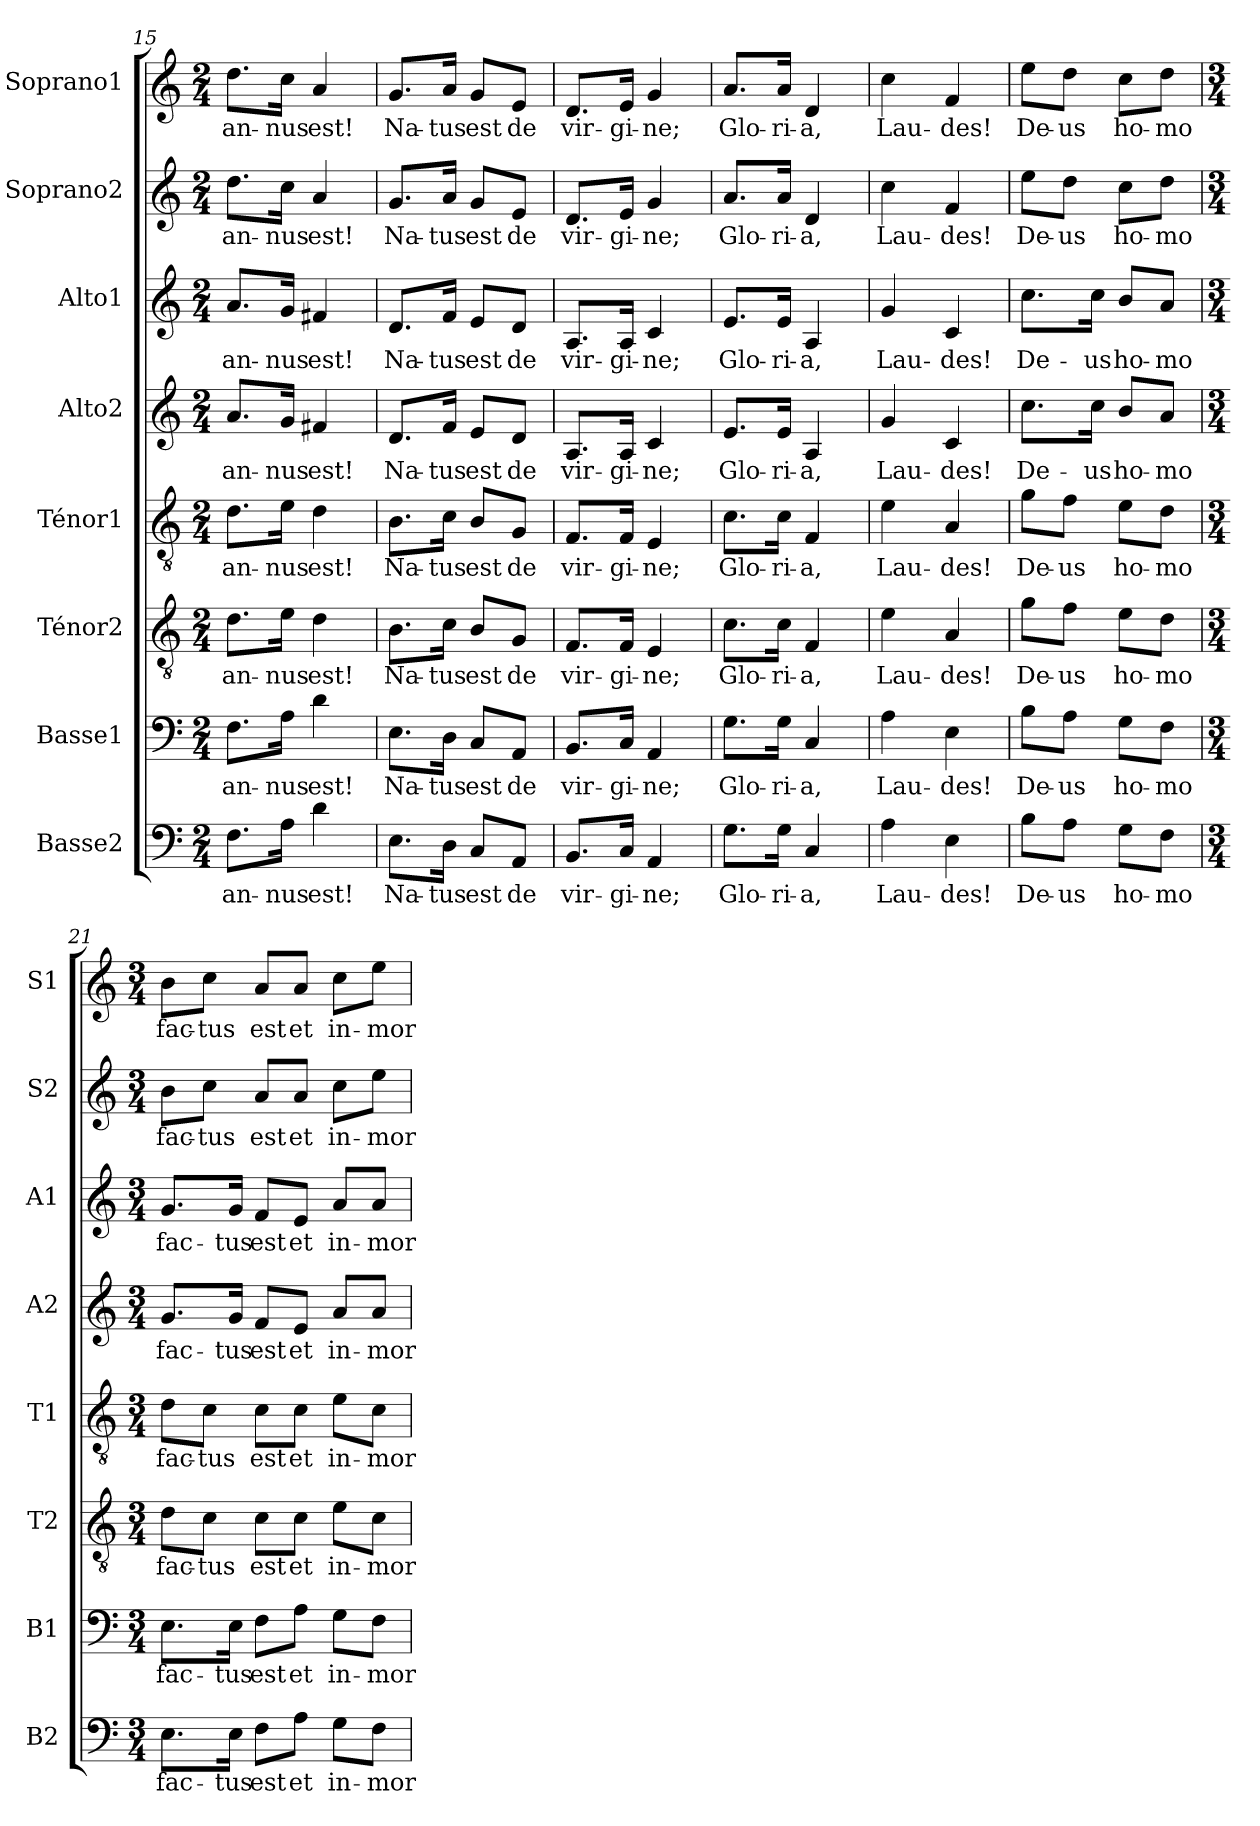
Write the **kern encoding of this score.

**kern	**text	**kern	**text	**kern	**text	**kern	**text	**kern	**text	**kern	**text	**kern	**text	**kern	**text
*part8	*part8	*part7	*part7	*part6	*part6	*part5	*part5	*part4	*part4	*part3	*part3	*part2	*part2	*part1	*part1
*staff8	*staff8	*staff7	*staff7	*staff6	*staff6	*staff5	*staff5	*staff4	*staff4	*staff3	*staff3	*staff2	*staff2	*staff1	*staff1
*I"Basse2	*	*I"Basse1	*	*I"Ténor2	*	*I"Ténor1	*	*I"Alto2	*	*I"Alto1	*	*I"Soprano2	*	*I"Soprano1	*
*I'B2	*	*I'B1	*	*I'T2	*	*I'T1	*	*I'A2	*	*I'A1	*	*I'S2	*	*I'S1	*
*clefF4	*	*clefF4	*	*clefGv2	*	*clefGv2	*	*clefG2	*	*clefG2	*	*clefG2	*	*clefG2	*
*k[]	*	*k[]	*	*k[]	*	*k[]	*	*k[]	*	*k[]	*	*k[]	*	*k[]	*
*M2/4	*	*M2/4	*	*M2/4	*	*M2/4	*	*M2/4	*	*M2/4	*	*M2/4	*	*M2/4	*
=15	=15	=15	=15	=15	=15	=15	=15	=15	=15	=15	=15	=15	=15	=15	=15
!	!LO:LY:b	!	!LO:LY:b	!	!LO:LY:b	!	!LO:LY:b	!	!LO:LY:b	!	!LO:LY:b	!	!LO:LY:b	!	!LO:LY:b
8.F\L	an-	8.F\L	an-	8.d\L	an-	8.d\L	an-	8.a/L	an-	8.a/L	an-	8.dd\L	an-	8.dd\L	an-
!	!LO:LY:b	!	!LO:LY:b	!	!LO:LY:b	!	!LO:LY:b	!	!LO:LY:b	!	!LO:LY:b	!	!LO:LY:b	!	!LO:LY:b
16A\Jk	-nus	16A\Jk	-nus	16e\Jk	-nus	16e\Jk	-nus	16g/Jk	-nus	16g/Jk	-nus	16cc\Jk	-nus	16cc\Jk	-nus
!	!LO:LY:b	!	!LO:LY:b	!	!LO:LY:b	!	!LO:LY:b	!	!LO:LY:b	!	!LO:LY:b	!	!LO:LY:b	!	!LO:LY:b
4d\	est!	4d\	est!	4d\	est!	4d\	est!	4f#X/	est!	4f#X/	est!	4a/	est!	4a/	est!
!!LO:PB:g=z
=16	=16	=16	=16	=16	=16	=16	=16	=16	=16	=16	=16	=16	=16	=16	=16
!	!LO:LY:b	!	!LO:LY:b	!	!LO:LY:b	!	!LO:LY:b	!	!LO:LY:b	!	!LO:LY:b	!	!LO:LY:b	!	!LO:LY:b
8.E\L	Na-	8.E\L	Na-	8.B\L	Na-	8.B\L	Na-	8.d/L	Na-	8.d/L	Na-	8.g/L	Na-	8.g/L	Na-
!	!LO:LY:b	!	!LO:LY:b	!	!LO:LY:b	!	!LO:LY:b	!	!LO:LY:b	!	!LO:LY:b	!	!LO:LY:b	!	!LO:LY:b
16D\Jk	-tus	16D\Jk	-tus	16c\Jk	-tus	16c\Jk	-tus	16f/Jk	-tus	16f/Jk	-tus	16a/Jk	-tus	16a/Jk	-tus
!	!LO:LY:b	!	!LO:LY:b	!	!LO:LY:b	!	!LO:LY:b	!	!LO:LY:b	!	!LO:LY:b	!	!LO:LY:b	!	!LO:LY:b
8C/L	est	8C/L	est	8B/L	est	8B/L	est	8e/L	est	8e/L	est	8g/L	est	8g/L	est
!	!LO:LY:b	!	!LO:LY:b	!	!LO:LY:b	!	!LO:LY:b	!	!LO:LY:b	!	!LO:LY:b	!	!LO:LY:b	!	!LO:LY:b
8AA/J	de	8AA/J	de	8G/J	de	8G/J	de	8d/J	de	8d/J	de	8e/J	de	8e/J	de
=17	=17	=17	=17	=17	=17	=17	=17	=17	=17	=17	=17	=17	=17	=17	=17
!	!LO:LY:b	!	!LO:LY:b	!	!LO:LY:b	!	!LO:LY:b	!	!LO:LY:b	!	!LO:LY:b	!	!LO:LY:b	!	!LO:LY:b
8.BB/L	vir-	8.BB/L	vir-	8.F/L	vir-	8.F/L	vir-	8.A/L	vir-	8.A/L	vir-	8.d/L	vir-	8.d/L	vir-
!	!LO:LY:b	!	!LO:LY:b	!	!LO:LY:b	!	!LO:LY:b	!	!LO:LY:b	!	!LO:LY:b	!	!LO:LY:b	!	!LO:LY:b
16C/Jk	-gi-	16C/Jk	-gi-	16F/Jk	-gi-	16F/Jk	-gi-	16A/Jk	-gi-	16A/Jk	-gi-	16e/Jk	-gi-	16e/Jk	-gi-
!	!LO:LY:b	!	!LO:LY:b	!	!LO:LY:b	!	!LO:LY:b	!	!LO:LY:b	!	!LO:LY:b	!	!LO:LY:b	!	!LO:LY:b
4AA/	-ne;	4AA/	-ne;	4E/	-ne;	4E/	-ne;	4c/	-ne;	4c/	-ne;	4g/	-ne;	4g/	-ne;
=18	=18	=18	=18	=18	=18	=18	=18	=18	=18	=18	=18	=18	=18	=18	=18
!	!LO:LY:b	!	!LO:LY:b	!	!LO:LY:b	!	!LO:LY:b	!	!LO:LY:b	!	!LO:LY:b	!	!LO:LY:b	!	!LO:LY:b
8.G\L	Glo-	8.G\L	Glo-	8.c\L	Glo-	8.c\L	Glo-	8.e/L	Glo-	8.e/L	Glo-	8.a/L	Glo-	8.a/L	Glo-
!	!LO:LY:b	!	!LO:LY:b	!	!LO:LY:b	!	!LO:LY:b	!	!LO:LY:b	!	!LO:LY:b	!	!LO:LY:b	!	!LO:LY:b
16G\Jk	-ri-	16G\Jk	-ri-	16c\Jk	-ri-	16c\Jk	-ri-	16e/Jk	-ri-	16e/Jk	-ri-	16a/Jk	-ri-	16a/Jk	-ri-
!	!LO:LY:b	!	!LO:LY:b	!	!LO:LY:b	!	!LO:LY:b	!	!LO:LY:b	!	!LO:LY:b	!	!LO:LY:b	!	!LO:LY:b
4C/	-a,	4C/	-a,	4F/	-a,	4F/	-a,	4A/	-a,	4A/	-a,	4d/	-a,	4d/	-a,
=19	=19	=19	=19	=19	=19	=19	=19	=19	=19	=19	=19	=19	=19	=19	=19
!	!LO:LY:b	!	!LO:LY:b	!	!LO:LY:b	!	!LO:LY:b	!	!LO:LY:b	!	!LO:LY:b	!	!LO:LY:b	!	!LO:LY:b
4A\	Lau-	4A\	Lau-	4e\	Lau-	4e\	Lau-	4g/	Lau-	4g/	Lau-	4cc\	Lau-	4cc\	Lau-
!	!LO:LY:b	!	!LO:LY:b	!	!LO:LY:b	!	!LO:LY:b	!	!LO:LY:b	!	!LO:LY:b	!	!LO:LY:b	!	!LO:LY:b
4E\	-des!	4E\	-des!	4A/	-des!	4A/	-des!	4c/	-des!	4c/	-des!	4f/	-des!	4f/	-des!
=20	=20	=20	=20	=20	=20	=20	=20	=20	=20	=20	=20	=20	=20	=20	=20
!	!LO:LY:b	!	!LO:LY:b	!	!LO:LY:b	!	!LO:LY:b	!	!LO:LY:b	!	!LO:LY:b	!	!LO:LY:b	!	!LO:LY:b
8B\L	De-	8B\L	De-	8g\L	De-	8g\L	De-	8.cc\L	De-	8.cc\L	De-	8ee\L	De-	8ee\L	De-
!	!LO:LY:b	!	!LO:LY:b	!	!LO:LY:b	!	!LO:LY:b	!	!	!	!	!	!LO:LY:b	!	!LO:LY:b
8A\J	-us	8A\J	-us	8f\J	-us	8f\J	-us	.	.	.	.	8dd\J	-us	8dd\J	-us
!	!	!	!	!	!	!	!	!	!LO:LY:b	!	!LO:LY:b	!	!	!	!
.	.	.	.	.	.	.	.	16cc\Jk	-us	16cc\Jk	-us	.	.	.	.
!	!LO:LY:b	!	!LO:LY:b	!	!LO:LY:b	!	!LO:LY:b	!	!LO:LY:b	!	!LO:LY:b	!	!LO:LY:b	!	!LO:LY:b
8G\L	ho-	8G\L	ho-	8e\L	ho-	8e\L	ho-	8b/L	ho-	8b/L	ho-	8cc\L	ho-	8cc\L	ho-
!	!LO:LY:b	!	!LO:LY:b	!	!LO:LY:b	!	!LO:LY:b	!	!LO:LY:b	!	!LO:LY:b	!	!LO:LY:b	!	!LO:LY:b
8F\J	-mo	8F\J	-mo	8d\J	-mo	8d\J	-mo	8a/J	-mo	8a/J	-mo	8dd\J	-mo	8dd\J	-mo
=21	=21	=21	=21	=21	=21	=21	=21	=21	=21	=21	=21	=21	=21	=21	=21
*M3/4	*	*M3/4	*	*M3/4	*	*M3/4	*	*M3/4	*	*M3/4	*	*M3/4	*	*M3/4	*
!	!LO:LY:b	!	!LO:LY:b	!	!LO:LY:b	!	!LO:LY:b	!	!LO:LY:b	!	!LO:LY:b	!	!LO:LY:b	!	!LO:LY:b
8.E\L	fac-	8.E\L	fac-	8d\L	fac-	8d\L	fac-	8.g/L	fac-	8.g/L	fac-	8b\L	fac-	8b\L	fac-
!	!	!	!	!	!LO:LY:b	!	!LO:LY:b	!	!	!	!	!	!LO:LY:b	!	!LO:LY:b
.	.	.	.	8c\J	-tus	8c\J	-tus	.	.	.	.	8cc\J	-tus	8cc\J	-tus
!	!LO:LY:b	!	!LO:LY:b	!	!	!	!	!	!LO:LY:b	!	!LO:LY:b	!	!	!	!
16E\Jk	-tus	16E\Jk	-tus	.	.	.	.	16g/Jk	-tus	16g/Jk	-tus	.	.	.	.
!	!LO:LY:b	!	!LO:LY:b	!	!LO:LY:b	!	!LO:LY:b	!	!LO:LY:b	!	!LO:LY:b	!	!LO:LY:b	!	!LO:LY:b
8F\L	est	8F\L	est	8c\L	est	8c\L	est	8f/L	est	8f/L	est	8a/L	est	8a/L	est
!	!LO:LY:b	!	!LO:LY:b	!	!LO:LY:b	!	!LO:LY:b	!	!LO:LY:b	!	!LO:LY:b	!	!LO:LY:b	!	!LO:LY:b
8A\J	et	8A\J	et	8c\J	et	8c\J	et	8e/J	et	8e/J	et	8a/J	et	8a/J	et
!	!LO:LY:b	!	!LO:LY:b	!	!LO:LY:b	!	!LO:LY:b	!	!LO:LY:b	!	!LO:LY:b	!	!LO:LY:b	!	!LO:LY:b
8G\L	in-	8G\L	in-	8e\L	in-	8e\L	in-	8a/L	in-	8a/L	in-	8cc\L	in-	8cc\L	in-
!	!LO:LY:b	!	!LO:LY:b	!	!LO:LY:b	!	!LO:LY:b	!	!LO:LY:b	!	!LO:LY:b	!	!LO:LY:b	!	!LO:LY:b
8F\J	-mor-	8F\J	-mor-	8c\J	-mor-	8c\J	-mor-	8a/J	-mor-	8a/J	-mor-	8ee\J	-mor-	8ee\J	-mor-
=	=	=	=	=	=	=	=	=	=	=	=	=	=	=	=
*-	*-	*-	*-	*-	*-	*-	*-	*-	*-	*-	*-	*-	*-	*-	*-
